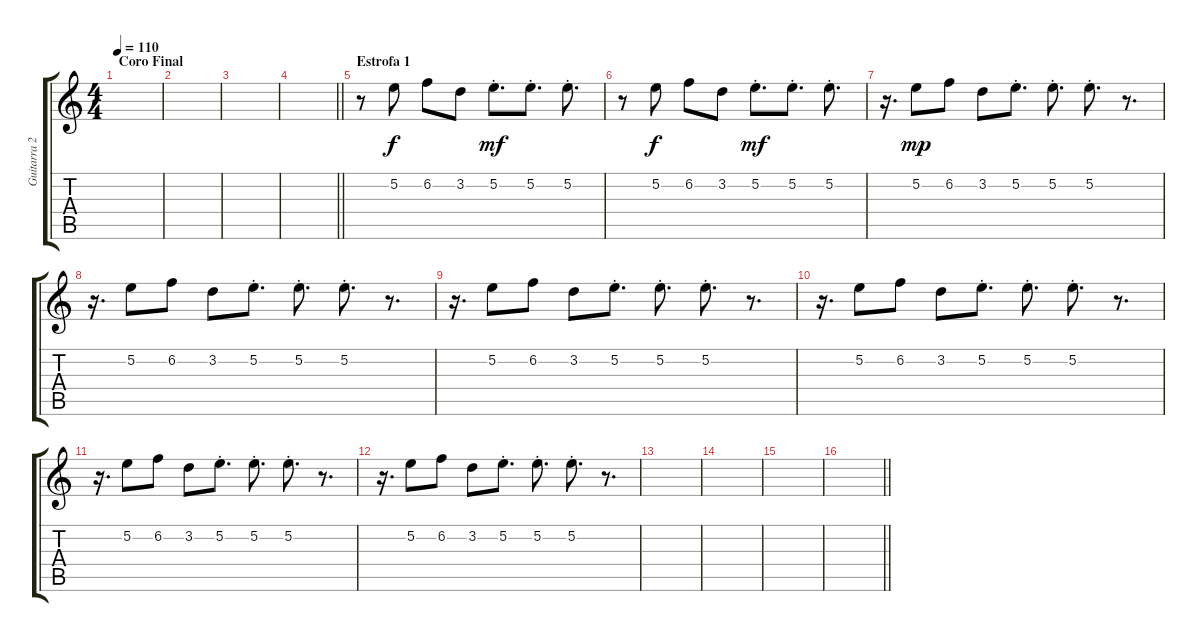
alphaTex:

\track ("Guitarra 2" "Guitarra 2") {instrument synthbass1}
\staff {score tabs}
\tuning (E4 B3 G3 D3 A2 E2) {hide}
\ts (4 4)
\section ("" "Coro Final")
\tempo 110
\clef g2
\ks c
|
|
|
\barLineRight lightlight
|
\section ("" "Estrofa 1")
r.8 5.2.8 6.2.8 3.2.8 5.2{st}.8{d dy mf} 5.2{st}.8{d} 5.2{st}.8{d} |
r.8 5.2.8{dy f} 6.2.8 3.2.8 5.2{st}.8{d dy mf} 5.2{st}.8{d} 5.2{st}.8{d} |
r.16{d} 5.2.8{dy mp} 6.2.8 3.2.8 5.2{st}.8{d} 5.2{st}.8{d} 5.2{st}.8{d} r.8{d} |
r.16{d} 5.2.8 6.2.8 3.2.8 5.2{st}.8{d} 5.2{st}.8{d} 5.2{st}.8{d} r.8{d} |
r.16{d} 5.2.8 6.2.8 3.2.8 5.2{st}.8{d} 5.2{st}.8{d} 5.2{st}.8{d} r.8{d} |
r.16{d} 5.2.8 6.2.8 3.2.8 5.2{st}.8{d} 5.2{st}.8{d} 5.2{st}.8{d} r.8{d} |
r.16{d} 5.2.8 6.2.8 3.2.8 5.2{st}.8{d} 5.2{st}.8{d} 5.2{st}.8{d} r.8{d} |
r.16{d} 5.2.8 6.2.8 3.2.8 5.2{st}.8{d} 5.2{st}.8{d} 5.2{st}.8{d} r.8{d} |
|
|
|
\barLineRight lightlight
